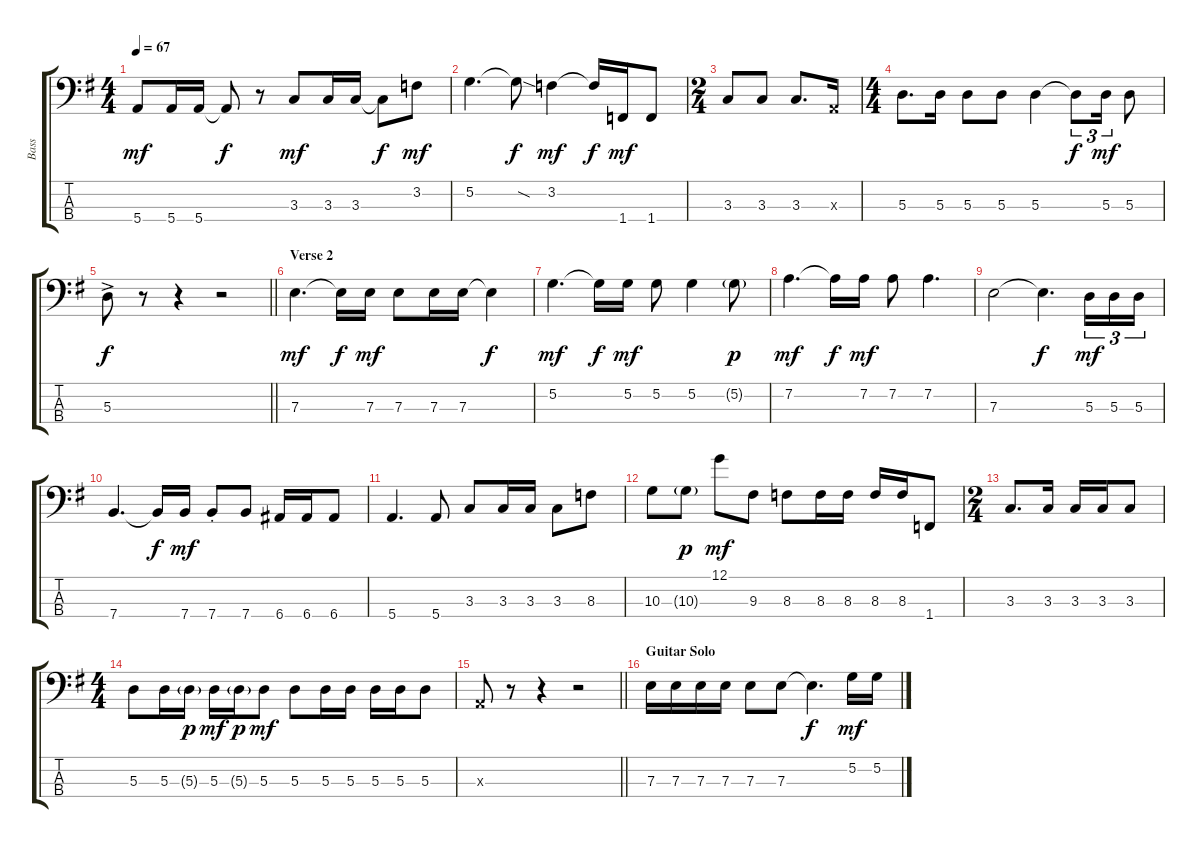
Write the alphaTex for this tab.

\track ("Bass" "Bass") {instrument electricbasspick}
\staff {score tabs}
\tuning (G2 D2 A1 E1) {hide}
\ts (4 4)
\tempo 67
\clef f4
\ks g
5.4.8{dy mf} 5.4.16 5.4.16 5.4{t}.8{dy f} r.8 3.3.8{dy mf} 3.3.16 3.3.16 3.3{t}.8{dy f} 3.2.8{dy mf} |
5.2.4{d} 5.2{sod t}.8{dy f} 3.2.4{dy mf} 3.2{t}.16{dy f} 1.4.16{dy mf} 1.4.8 |
\ts (2 4)
3.3.8 3.3.8 3.3.8{d} 0.3{x}.16 |
\ts (4 4)
5.3.8{d} 5.3.16 5.3.8 5.3.8 5.3.4 5.3{t}.8{tu (3 2) dy f} 5.3.16{tu (3 2) dy mf} 5.3.8 |
\barLineRight lightlight
5.3{ac}.8{dy f} r.8 r.4 r.2 |
\section ("" "Verse 2")
7.3.4{d dy mf} 7.3{t}.16{dy f} 7.3.16{dy mf} 7.3.8 7.3.16 7.3.16 7.3{t}.4{dy f} |
5.2.4{d dy mf} 5.2{t}.16{dy f} 5.2.16{dy mf} 5.2.8 5.2.4 5.2{g}.8{dy p} |
7.2.4{d dy mf} 7.2{t}.16{dy f} 7.2.16{dy mf} 7.2.8 7.2.4{d} |
7.3.2 7.3{t}.4{d dy f} 5.3.16{tu (3 2) dy mf} 5.3.16{tu (3 2)} 5.3.16{tu (3 2)} |
7.4.4{d} 7.4{t}.16{dy f} 7.4.16{dy mf} 7.4{st}.8 7.4.8 6.4.16 6.4.16 6.4.8 |
5.4.4{d} 5.4.8 3.3.8 3.3.16 3.3.16 3.3.8 8.3.8 |
10.3.8 10.3{g}.8{dy p} 12.1.8{dy mf} 9.3.8 8.3.8 8.3.16 8.3.16 8.3.16 8.3.16 1.4.8 |
\ts (2 4)
3.3.8{d} 3.3.16 3.3.16 3.3.16 3.3.8 |
\ts (4 4)
5.3.8 5.3.16 5.3{g}.16{dy p} 5.3.16{dy mf} 5.3{g}.16{dy p} 5.3.8{dy mf} 5.3.8 5.3.16 5.3.16 5.3.16 5.3.16 5.3.8 |
\barLineRight lightlight
0.3{x}.8 r.8 r.4 r.2 |
\section ("" "Guitar Solo")
7.3.16 7.3.16 7.3.16 7.3.16 7.3.8 7.3.8 7.3{t}.4{d dy f} 5.2.16{dy mf} 5.2.16
